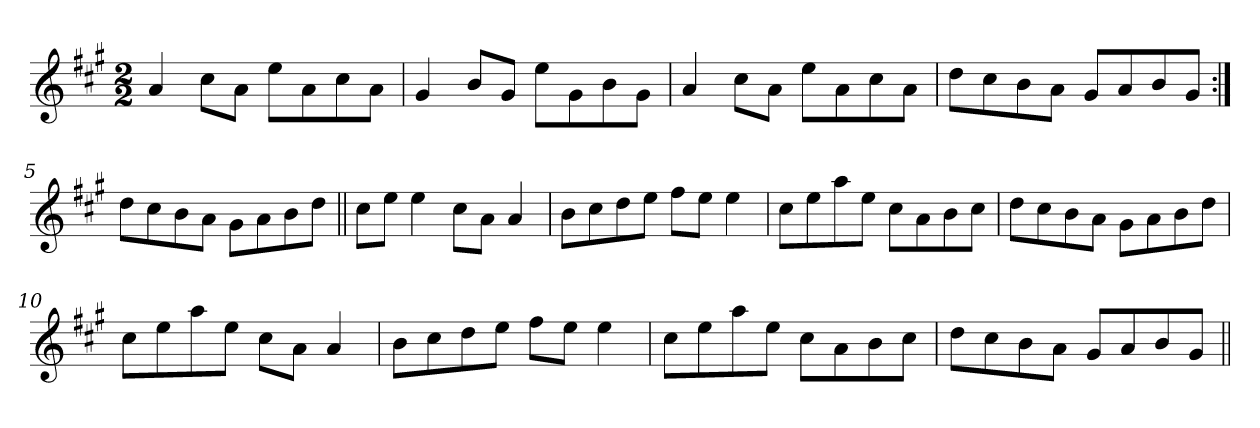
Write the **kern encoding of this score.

**kern
*part1
*staff1
*clefG2
*k[f#c#g#]
*A:
*M2/2
=1
4a/
8cc#\L
8a\J
8ee\L
8a\
8cc#\
8a\J
=2
4g#/
8b/L
8g#/J
8ee\L
8g#\
8b\
8g#\J
=3
4a/
8cc#\L
8a\J
8ee\L
8a\
8cc#\
8a\J
=4
8dd\L
8cc#\
8b\
8a\J
8g#/L
8a/
8b/
8g#/J
=5:|!
8dd\L
8cc#\
8b\
8a\J
8g#\L
8a\
8b\
8dd\J
=6||
8cc#\L
8ee\J
4ee\
8cc#\L
8a\J
4a/
!!LO:LB:g=z
=7
8b\L
8cc#\
8dd\
8ee\J
8ff#\L
8ee\J
4ee\
=8
8cc#\L
8ee\
8aa\
8ee\J
8cc#\L
8a\
8b\
8cc#\J
=9
8dd\L
8cc#\
8b\
8a\J
8g#\L
8a\
8b\
8dd\J
=10
8cc#\L
8ee\
8aa\
8ee\J
8cc#\L
8a\J
4a/
=11
8b\L
8cc#\
8dd\
8ee\J
8ff#\L
8ee\J
4ee\
=12
8cc#\L
8ee\
8aa\
8ee\J
8cc#\L
8a\
8b\
8cc#\J
!!LO:LB:g=z
=13
8dd\L
8cc#\
8b\
8a\J
8g#/L
8a/
8b/
8g#/J
=||
*-
